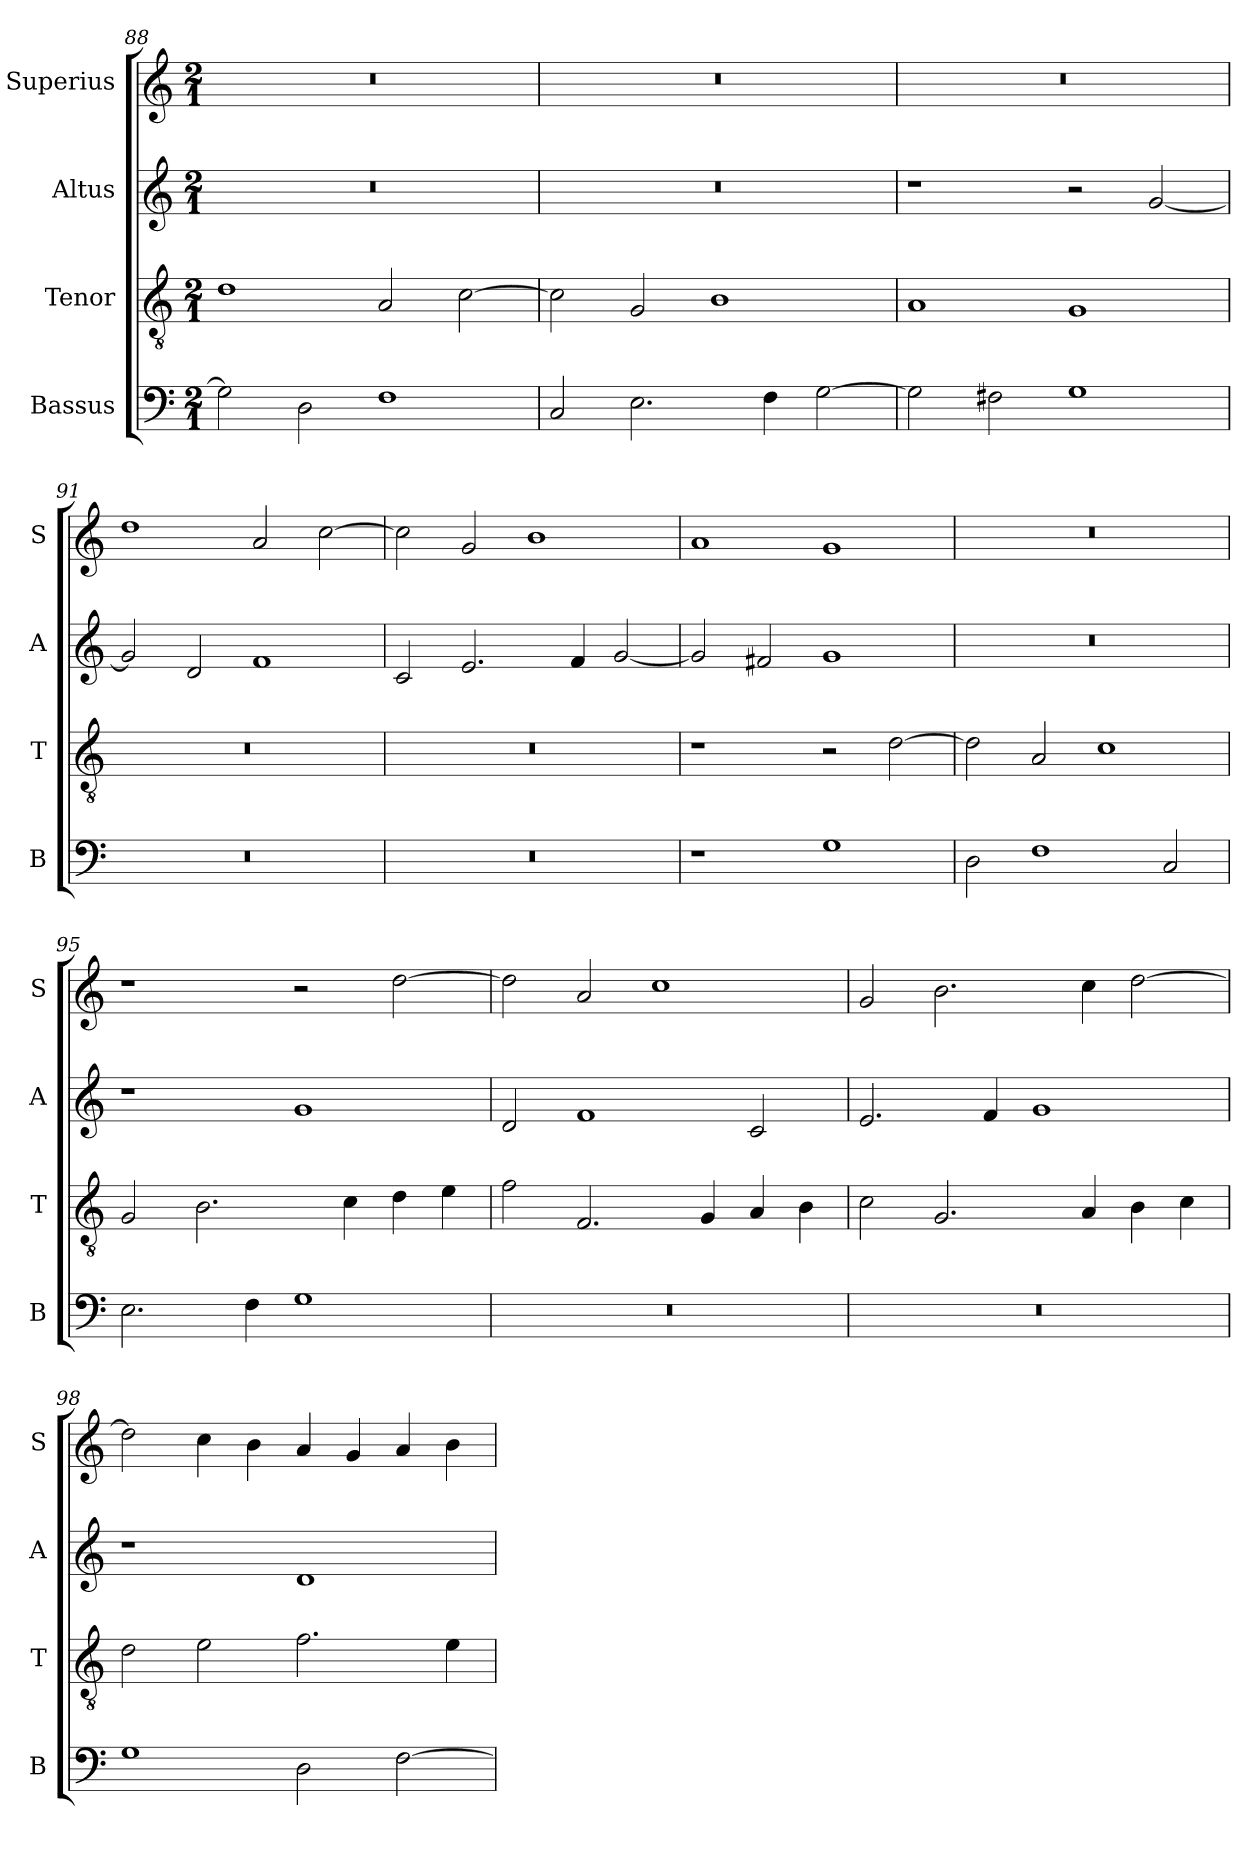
**kern	**kern	**kern	**kern
*part4	*part3	*part2	*part1
*staff4	*staff3	*staff2	*staff1
*I"Bassus	*I"Tenor	*I"Altus	*I"Superius
*I'B	*I'T	*I'A	*I'S
*clefF4	*clefGv2	*clefG2	*clefG2
*k[]	*k[]	*k[]	*k[]
*C:	*C:	*C:	*C:
*M2/1	*M2/1	*M2/1	*M2/1
=88	=88	=88	=88
2G]	1d	0r	0r
2D	.	.	.
1F	2A	.	.
.	[2c	.	.
=89	=89	=89	=89
2C	2c]	0r	0r
2.E	2G	.	.
.	1B	.	.
4F	.	.	.
[2G	.	.	.
=90	=90	=90	=90
2G]	1A	1r	0r
2F#X	.	.	.
1G	1G	2r	.
.	.	[2g	.
=91	=91	=91	=91
0r	0r	2g]	1dd
.	.	2d	.
.	.	1f	2a
.	.	.	[2cc
=92	=92	=92	=92
0r	0r	2c	2cc]
.	.	2.e	2g
.	.	.	1b
.	.	4f	.
.	.	[2g	.
=93	=93	=93	=93
1r	1r	2g]	1a
.	.	2f#X	.
1G	2r	1g	1g
.	[2d	.	.
=94	=94	=94	=94
2D	2d]	0r	0r
1F	2A	.	.
.	1c	.	.
2C	.	.	.
=95	=95	=95	=95
2.E	2G	1r	1r
.	2.B	.	.
4F	.	.	.
1G	.	1g	2r
.	4c	.	.
.	4d	.	[2dd
.	4e	.	.
=96	=96	=96	=96
0r	2f	2d	2dd]
.	2.F	1f	2a
.	.	.	1cc
.	4G	.	.
.	4A	2c	.
.	4B	.	.
=97	=97	=97	=97
0r	2c	2.e	2g
.	2.G	.	2.b
.	.	4f	.
.	.	1g	.
.	4A	.	4cc
.	4B	.	[2dd
.	4c	.	.
=98	=98	=98	=98
1G	2d	1r	2dd]
.	2e	.	4cc
.	.	.	4b
2D	2.f	1d	4a
.	.	.	4g
[2F	.	.	4a
.	4e	.	4b
=	=	=	=
*-	*-	*-	*-
